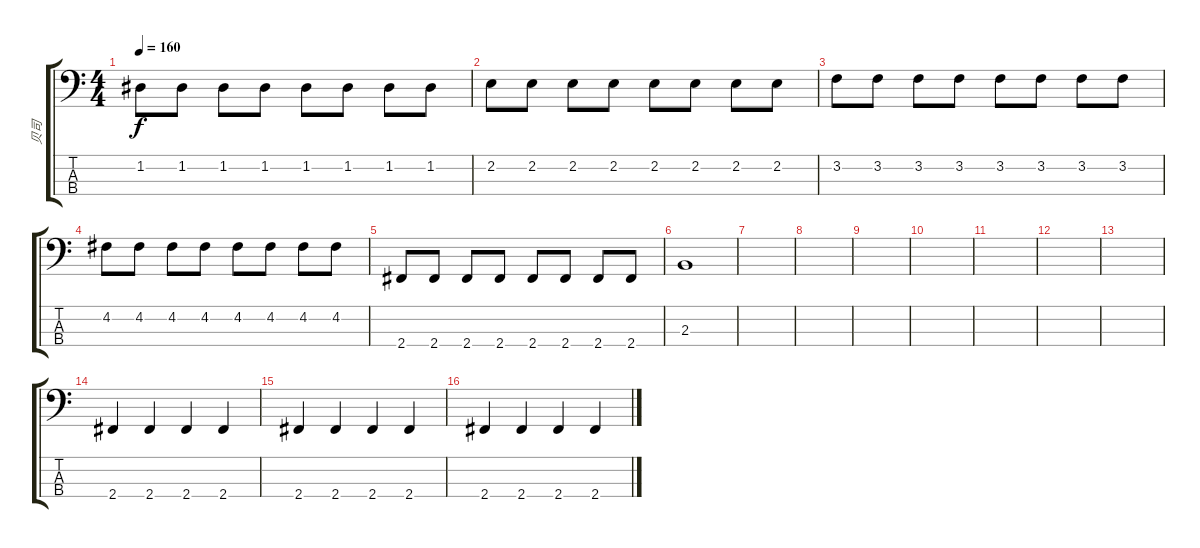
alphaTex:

\track ("贝司" "贝司") {instrument electricbassfinger}
\staff {score tabs}
\tuning (G2 D2 A1 E1) {hide}
\ts (4 4)
\tempo 160
\clef f4
\ks c
1.2.8{dy f} 1.2.8 1.2.8 1.2.8 1.2.8 1.2.8 1.2.8 1.2.8 |
2.2.8 2.2.8 2.2.8 2.2.8 2.2.8 2.2.8 2.2.8 2.2.8 |
3.2.8 3.2.8 3.2.8 3.2.8 3.2.8 3.2.8 3.2.8 3.2.8 |
4.2.8 4.2.8 4.2.8 4.2.8 4.2.8 4.2.8 4.2.8 4.2.8 |
2.4.8 2.4.8 2.4.8 2.4.8 2.4.8 2.4.8 2.4.8 2.4.8 |
2.3.1 |
|
|
|
|
|
|
|
2.4.4 2.4.4 2.4.4 2.4.4 |
2.4.4 2.4.4 2.4.4 2.4.4 |
2.4.4 2.4.4 2.4.4 2.4.4
